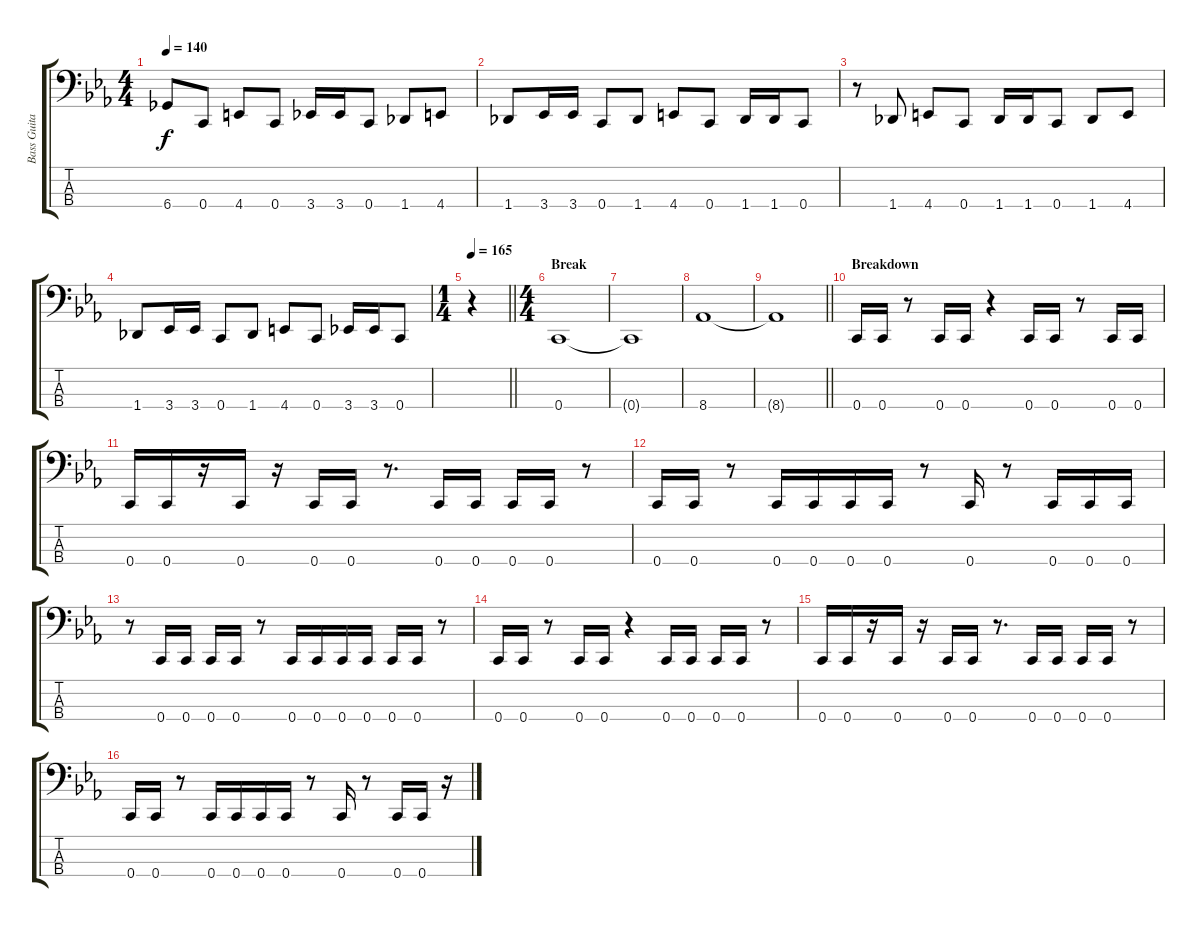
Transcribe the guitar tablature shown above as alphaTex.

\track ("Bass Guitar" "Bass Guita") {instrument electricbassfinger}
\staff {score tabs}
\tuning (F2 C2 G1 C1) {hide}
\ts (4 4)
\tempo 140
\clef f4
\ks eb
6.4.8{dy f} 0.4.8 4.4.8 0.4.8 3.4.16 3.4.16 0.4.8 1.4.8 4.4.8 |
1.4.8 3.4.16 3.4.16 0.4.8 1.4.8 4.4.8 0.4.8 1.4.16 1.4.16 0.4.8 |
r.8 1.4.8 4.4.8 0.4.8 1.4.16 1.4.16 0.4.8 1.4.8 4.4.8 |
1.4.8 3.4.16 3.4.16 0.4.8 1.4.8 4.4.8 0.4.8 3.4.16 3.4.16 0.4.8 |
\ts (1 4)
\tempo 165
\barLineRight lightlight
r.4 |
\ts (4 4)
\section ("" "Break")
0.4.1 |
0.4{t}.1 |
8.4.1 |
\barLineRight lightlight
8.4{t}.1 |
\section ("" "Breakdown")
0.4.16 0.4.16 r.8 0.4.16 0.4.16 r.4 0.4.16 0.4.16 r.8 0.4.16 0.4.16 |
0.4.16 0.4.16 r.16 0.4.16 r.16 0.4.16 0.4.16 r.8{d} 0.4.16 0.4.16 0.4.16 0.4.16 r.8 |
0.4.16 0.4.16 r.8 0.4.16 0.4.16 0.4.16 0.4.16 r.8 0.4.16 r.8 0.4.16 0.4.16 0.4.16 |
r.8 0.4.16 0.4.16 0.4.16 0.4.16 r.8 0.4.16 0.4.16 0.4.16 0.4.16 0.4.16 0.4.16 r.8 |
0.4.16 0.4.16 r.8 0.4.16 0.4.16 r.4 0.4.16 0.4.16 0.4.16 0.4.16 r.8 |
0.4.16 0.4.16 r.16 0.4.16 r.16 0.4.16 0.4.16 r.8{d} 0.4.16 0.4.16 0.4.16 0.4.16 r.8 |
0.4.16 0.4.16 r.8 0.4.16 0.4.16 0.4.16 0.4.16 r.8 0.4.16 r.8 0.4.16 0.4.16 r.16
